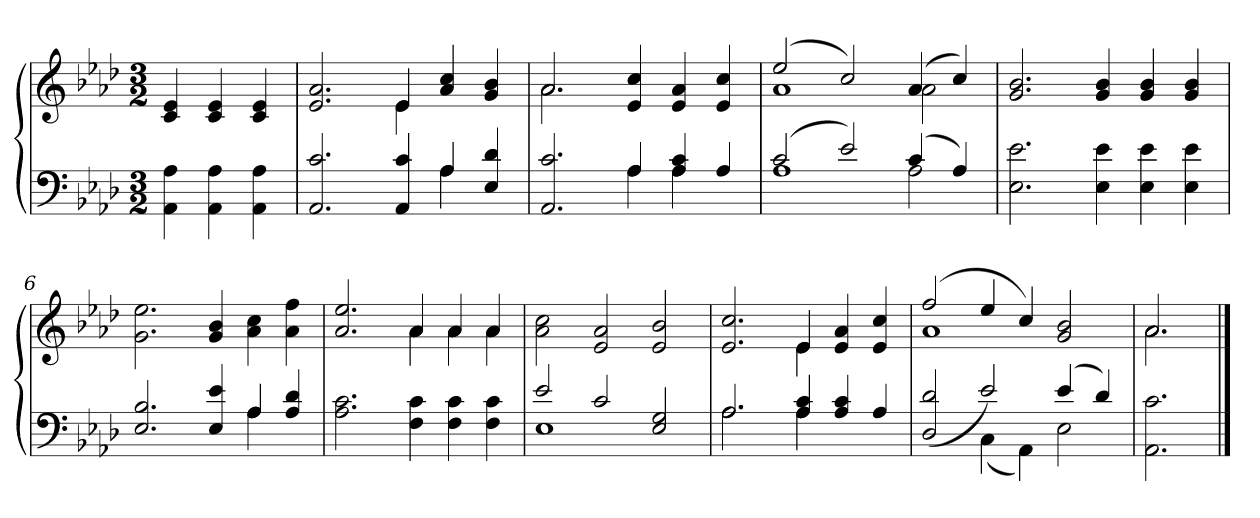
**kern	**kern
*part2	*part1
*staff2	*staff1
*clefF4	*clefG2
*k[b-e-a-d-]	*k[b-e-a-d-]
*A-:	*A-:
*M3/2	*M3/2
*MM130	*MM130
=1	=1
4AA-\ 4A-\	4c/ 4e-/
4AA-\ 4A-\	4c/ 4e-/
4AA-\ 4A-\	4c/ 4e-/
=2	=2
*^	*^
2.AA-/ 2.c/	1ryy	2.e-/ 2.a-/	2.ryy
4AA-/ 4c/	.	4e-/	4e-\
4A-/	4A-\	4a-/ 4cc/	2ryy
4E-/ 4d-/	4ryy	4g/ 4b-/	.
=3	=3	=3	=3
2.AA-/ 2.c/	2.ryy	2.a-/	2.a-\
4A-/	4A-\	4e-/ 4cc/	2.ryy
4A-/ 4c/	4A-\	4e-/ 4a-/	.
4A-/	4ryy	4e-/ 4cc/	.
=4	=4	=4	=4
(>2c/	1A-	(>2ee-/	1a-
2e-/)	.	2cc/)	.
(>4c/	2A-\	(>4a-/	2a-\
4A-/)	.	4cc/)	.
*v	*v	*	*
*	*v	*v
=5	=5
2.E-\ 2.e-\	2.g/ 2.b-/
4E-\ 4e-\	4g/ 4b-/
4E-\ 4e-\	4g/ 4b-/
4E-\ 4e-\	4g/ 4b-/
=6	=6
*^	*
2.E-/ 2.B-/	1ryy	2.g\ 2.ee-\
4E-/ 4e-/	.	4g/ 4b-/
4A-/	4A-\	4a-\ 4cc\
4A-/ 4d-/	4ryy	4a-\ 4ff\
*v	*v	*
=7	=7
*	*^
2.A-\ 2.c\	2.a-/ 2.ee-/	2.ryy
4F\ 4c\	4a-/	4a-\
4F\ 4c\	4a-/	4a-\
4F\ 4c\	4a-/	4a-\
*	*v	*v
!!LO:LB:g=z
=8	=8
*^	*
2e-/	1E-	2a-\ 2cc\
2c/	.	2e-/ 2a-/
2E-/ 2G/	2ryy	2e-/ 2b-/
=9	=9	=9
*	*	*^
2.A-/	2.A-\	2.e-/ 2.cc/	2.ryy
4A-/ 4c/	4A-\	4e-/	4e-\
4A-/ 4c/	2ryy	4e-/ 4a-/	2ryy
4A-/	.	4e-/ 4cc/	.
=10	=10	=10	=10
(>2D-/ 2d-/	2ryy	(>2ff/	1a-
2e-/)	(<4C\	4ee-/	.
.	4AA-\)	4cc/)	.
(>4e-/	2E-\	2g/ 2b-/	2ryy
4d-/)	.	.	.
*v	*v	*	*
=11	=11	=11
2.AA-\ 2.c\	2.a-/	2.a-\
*	*v	*v
==	==
*-	*-
